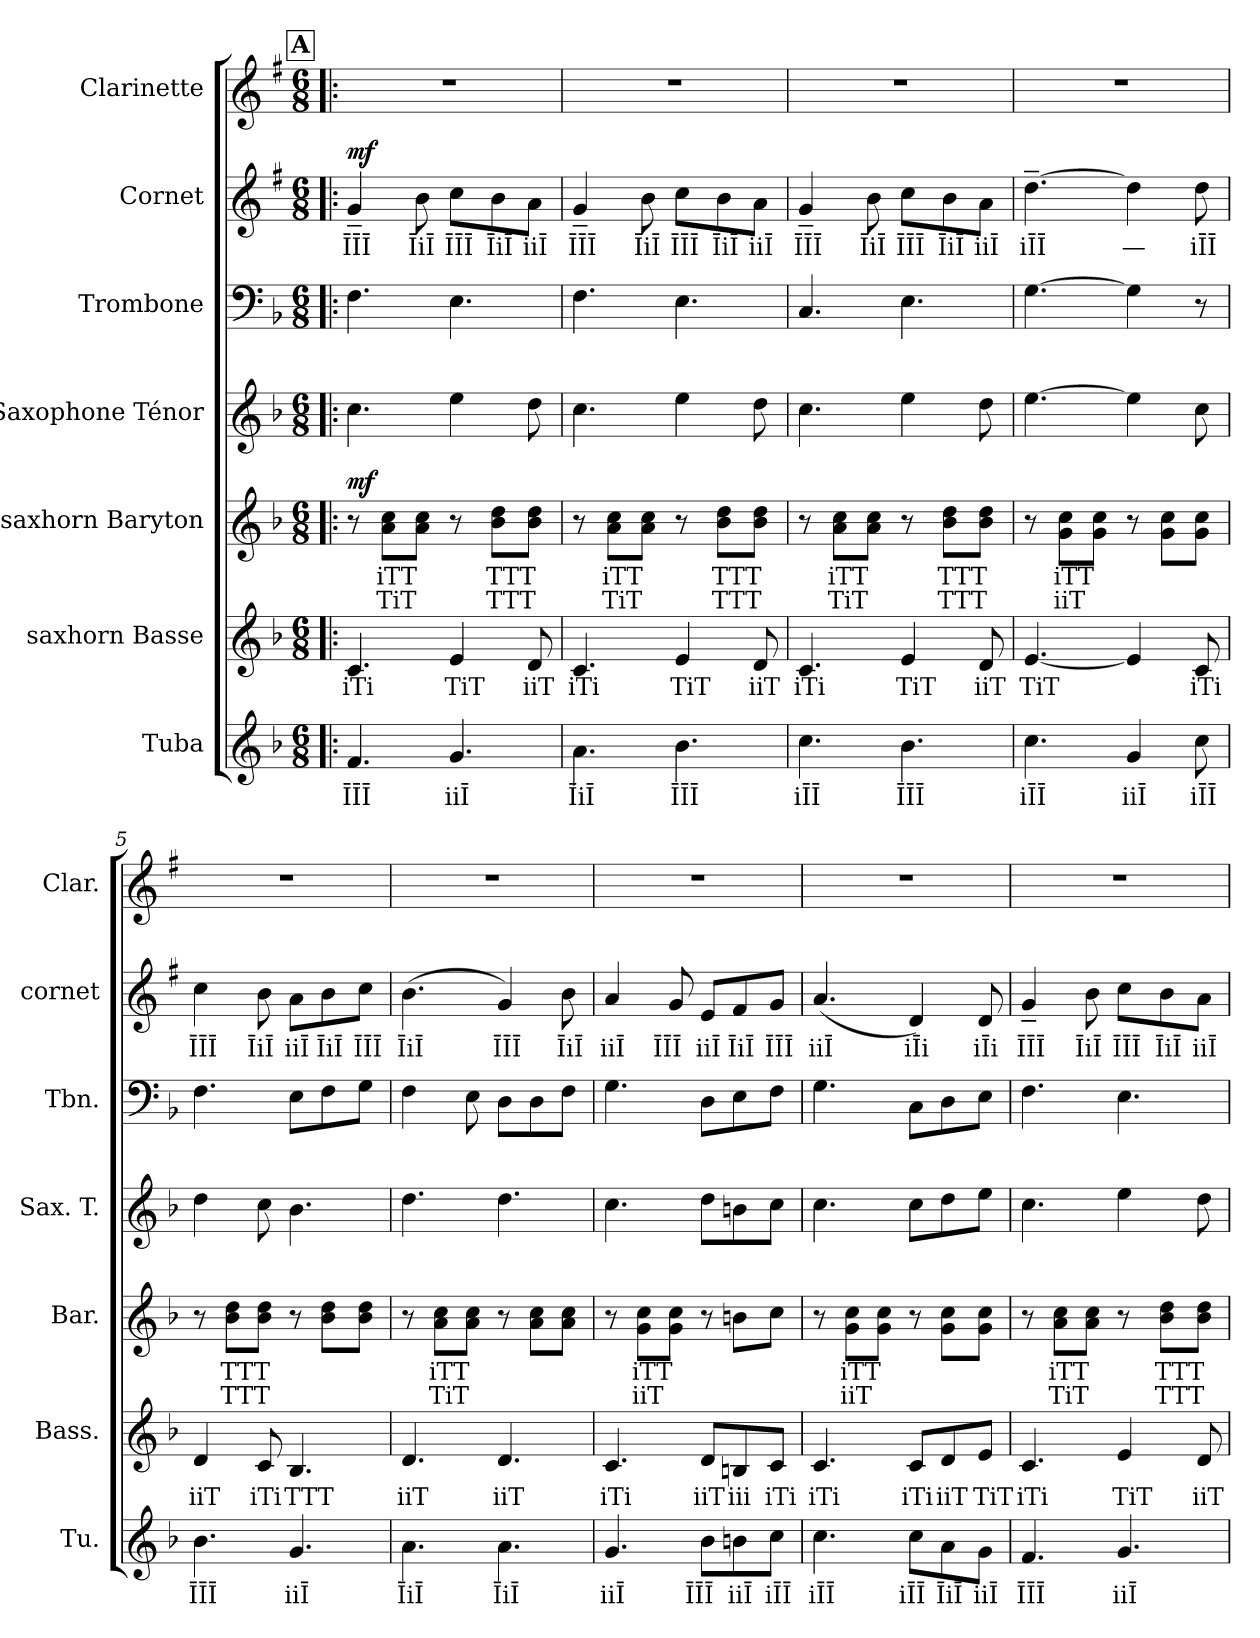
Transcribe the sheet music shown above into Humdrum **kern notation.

**kern	**text	**kern	**text	**kern	**text	**text	**dynam	**kern	**kern	**kern	**text	**dynam	**kern
*part7	*part7	*part6	*part6	*part5	*part5	*part5	*part5	*part4	*part3	*part2	*part2	*part2	*part1
*staff7	*staff7	*staff6	*staff6	*staff5	*staff5	*staff5	*staff5	*staff4	*staff3	*staff2	*staff2	*staff2	*staff1
*I"Tuba	*	*I"saxhorn Basse	*	*I"saxhorn Baryton	*	*	*	*I"Saxophone Ténor	*I"Trombone	*I"Cornet	*	*	*I"Clarinette
*I'Tu.	*	*I'Bass.	*	*I'Bar.	*	*	*	*I'Sax. T.	*I'Tbn.	*I'cornet	*	*	*I'Clar.
*clefG2	*	*clefG2	*	*clefG2	*	*	*	*clefG2	*clefF4	*clefG2	*	*	*clefG2
*ITrd15c26	*	*ITrd8c14	*	*ITrd8c14	*	*	*	*ITrd8c14	*	*ITrd1c2	*	*	*ITrd1c2
*k[b-]	*	*k[b-]	*	*k[b-]	*	*	*	*k[b-]	*k[b-]	*k[b-]	*	*	*k[b-]
*M6/8	*	*M6/8	*	*M6/8	*	*	*	*M6/8	*M6/8	*M6/8	*	*	*M6/8
!!LO:REH:place=s1:a:B:fs=14:t=A
=1!|:	=1!|:	=1!|:	=1!|:	=1!|:	=1!|:	=1!|:	=1!|:	=1!|:	=1!|:	=1!|:	=1!|:	=1!|:	=1!|:
!	!LO:LY:b	!	!LO:LY:b	!	!	!	!LO:DY:b	!	!	!	!LO:LY:b	!LO:DY:b	!
4.FF/	ĪĪĪ	4.C/	iTi	8r	.	.	mf	4.c\	4.F\	4f~/	ĪĪĪ	mf	2.r
!	!	!	!	!	!LO:LY:b	!LO:LY:b	!	!	!	!	!	!	!
.	.	.	.	8A\ 8c\L	iTT	TiT	.	.	.	.	.	.	.
!	!	!	!	!	!	!	!	!	!	!	!LO:LY:b	!	!
.	.	.	.	8A\ 8c\J	.	.	.	.	.	8a\	ĪiĪ	.	.
!	!LO:LY:b	!	!LO:LY:b	!	!	!	!	!	!	!	!LO:LY:b	!	!
4.GG/	iiĪ	4E/	TiT	8r	.	.	.	4e\	4.E\	8b-\L	ĪĪĪ	.	.
!	!	!	!	!	!LO:LY:b	!LO:LY:b	!	!	!	!	!LO:LY:b	!	!
.	.	.	.	8B-\ 8d\L	TTT	TTT	.	.	.	8a\	ĪiĪ	.	.
!	!	!	!LO:LY:b	!	!	!	!	!	!	!	!LO:LY:b	!	!
.	.	8D/	iiT	8B-\ 8d\J	.	.	.	8d\	.	8g\J	iiĪ	.	.
=2	=2	=2	=2	=2	=2	=2	=2	=2	=2	=2	=2	=2	=2
!	!LO:LY:b	!	!LO:LY:b	!	!	!	!	!	!	!	!LO:LY:b	!	!
4.AA\	ĪiĪ	4.C/	iTi	8r	.	.	.	4.c\	4.F\	4f~/	ĪĪĪ	.	2.r
!	!	!	!	!	!LO:LY:b	!LO:LY:b	!	!	!	!	!	!	!
.	.	.	.	8A\ 8c\L	iTT	TiT	.	.	.	.	.	.	.
!	!	!	!	!	!	!	!	!	!	!	!LO:LY:b	!	!
.	.	.	.	8A\ 8c\J	.	.	.	.	.	8a\	ĪiĪ	.	.
!	!LO:LY:b	!	!LO:LY:b	!	!	!	!	!	!	!	!LO:LY:b	!	!
4.BB-\	ĪĪĪ	4E/	TiT	8r	.	.	.	4e\	4.E\	8b-\L	ĪĪĪ	.	.
!	!	!	!	!	!LO:LY:b	!LO:LY:b	!	!	!	!	!LO:LY:b	!	!
.	.	.	.	8B-\ 8d\L	TTT	TTT	.	.	.	8a\	ĪiĪ	.	.
!	!	!	!LO:LY:b	!	!	!	!	!	!	!	!LO:LY:b	!	!
.	.	8D/	iiT	8B-\ 8d\J	.	.	.	8d\	.	8g\J	iiĪ	.	.
=3	=3	=3	=3	=3	=3	=3	=3	=3	=3	=3	=3	=3	=3
!	!LO:LY:b	!	!LO:LY:b	!	!	!	!	!	!	!	!LO:LY:b	!	!
4.C\	iĪĪ	4.C/	iTi	8r	.	.	.	4.c\	4.C/	4f~/	ĪĪĪ	.	2.r
!	!	!	!	!	!LO:LY:b	!LO:LY:b	!	!	!	!	!	!	!
.	.	.	.	8A\ 8c\L	iTT	TiT	.	.	.	.	.	.	.
!	!	!	!	!	!	!	!	!	!	!	!LO:LY:b	!	!
.	.	.	.	8A\ 8c\J	.	.	.	.	.	8a\	ĪiĪ	.	.
!	!LO:LY:b	!	!LO:LY:b	!	!	!	!	!	!	!	!LO:LY:b	!	!
4.BB-\	ĪĪĪ	4E/	TiT	8r	.	.	.	4e\	4.E\	8b-\L	ĪĪĪ	.	.
!	!	!	!	!	!LO:LY:b	!LO:LY:b	!	!	!	!	!LO:LY:b	!	!
.	.	.	.	8B-\ 8d\L	TTT	TTT	.	.	.	8a\	ĪiĪ	.	.
!	!	!	!LO:LY:b	!	!	!	!	!	!	!	!LO:LY:b	!	!
.	.	8D/	iiT	8B-\ 8d\J	.	.	.	8d\	.	8g\J	iiĪ	.	.
!!LO:PB:g=z
=4	=4	=4	=4	=4	=4	=4	=4	=4	=4	=4	=4	=4	=4
!	!LO:LY:b	!	!LO:LY:b	!	!	!	!	!	!	!	!LO:LY:b	!	!
4.C\	iĪĪ	[4.E/	TiT	8r	.	.	.	[4.e\	[4.G\	[4.cc~\	iĪĪ	.	2.r
!	!	!	!	!	!LO:LY:b	!LO:LY:b	!	!	!	!	!	!	!
.	.	.	.	8G\ 8c\L	iTT	iiT	.	.	.	.	.	.	.
.	.	.	.	8G\ 8c\J	.	.	.	.	.	.	.	.	.
!	!LO:LY:b	!	!	!	!	!	!	!	!	!	!LO:LY:b	!	!
4GG/	iiĪ	4E/]	.	8r	.	.	.	4e\]	4G\]	4cc\]	—	.	.
.	.	.	.	8G\ 8c\L	.	.	.	.	.	.	.	.	.
!	!LO:LY:b	!	!LO:LY:b	!	!	!	!	!	!	!	!LO:LY:b	!	!
8C\	iĪĪ	8C/	iTi	8G\ 8c\J	.	.	.	8c\	8r	8cc\	iĪĪ	.	.
=5	=5	=5	=5	=5	=5	=5	=5	=5	=5	=5	=5	=5	=5
!	!LO:LY:b	!	!LO:LY:b	!	!	!	!	!	!	!	!LO:LY:b	!	!
4.BB-\	ĪĪĪ	4D/	iiT	8r	.	.	.	4d\	4.F\	4b-\	ĪĪĪ	.	2.r
!	!	!	!	!	!LO:LY:b	!LO:LY:b	!	!	!	!	!	!	!
.	.	.	.	8B-\ 8d\L	TTT	TTT	.	.	.	.	.	.	.
!	!	!	!LO:LY:b	!	!	!	!	!	!	!	!LO:LY:b	!	!
.	.	8Ci/	iTi	8B-\ 8di\J	.	.	.	8ci\	.	8a\	ĪiĪ	.	.
!	!LO:LY:b	!	!LO:LY:b	!	!	!	!	!	!	!	!LO:LY:b	!	!
4.GG/	iiĪ	4.BB-/	TTT	8r	.	.	.	4.B-\	8E\L	8g\L	iiĪ	.	.
!	!	!	!	!	!	!	!	!	!	!	!LO:LY:b	!	!
.	.	.	.	8B-\ 8d\L	.	.	.	.	8F\	8a\	ĪiĪ	.	.
!	!	!	!	!	!	!	!	!	!	!	!LO:LY:b	!	!
.	.	.	.	8B-\ 8d\J	.	.	.	.	8G\J	8b-\J	ĪĪĪ	.	.
=6	=6	=6	=6	=6	=6	=6	=6	=6	=6	=6	=6	=6	=6
!	!LO:LY:b	!	!LO:LY:b	!	!	!	!	!	!	!	!LO:LY:b	!	!
4.AA\	ĪiĪ	4.D/	iiT	8r	.	.	.	4.d\	4F\	(>4.a\	ĪiĪ	.	2.r
!	!	!	!	!	!LO:LY:b	!LO:LY:b	!	!	!	!	!	!	!
.	.	.	.	8A\ 8c\L	iTT	TiT	.	.	.	.	.	.	.
.	.	.	.	8A\ 8c\J	.	.	.	.	8E\	.	.	.	.
!	!LO:LY:b	!	!LO:LY:b	!	!	!	!	!	!	!	!LO:LY:b	!	!
4.AA\	ĪiĪ	4.D/	iiT	8r	.	.	.	4.d\	8D\L	4f/)	ĪĪĪ	.	.
.	.	.	.	8A\ 8c\L	.	.	.	.	8D\	.	.	.	.
!	!	!	!	!	!	!	!	!	!	!	!LO:LY:b	!	!
.	.	.	.	8A\ 8c\J	.	.	.	.	8F\J	8a\	ĪiĪ	.	.
=7	=7	=7	=7	=7	=7	=7	=7	=7	=7	=7	=7	=7	=7
!	!LO:LY:b	!	!LO:LY:b	!	!	!	!	!	!	!	!LO:LY:b	!	!
4.GG/	iiĪ	4.C/	iTi	8r	.	.	.	4.c\	4.G\	4g/	iiĪ	.	2.r
!	!	!	!	!	!LO:LY:b	!LO:LY:b	!	!	!	!	!	!	!
.	.	.	.	8G\ 8c\L	iTT	iiT	.	.	.	.	.	.	.
!	!	!	!	!	!	!	!	!	!	!	!LO:LY:b	!	!
.	.	.	.	8G\ 8c\J	.	.	.	.	.	8f/	ĪĪĪ	.	.
!	!LO:LY:b	!	!LO:LY:b	!	!	!	!	!	!	!	!LO:LY:b	!	!
8BB-\L	ĪĪĪ	8D/L	iiT	8r	.	.	.	8d\L	8D\L	8d/L	iiĪ	.	.
!	!LO:LY:b	!	!LO:LY:b	!	!	!	!	!	!	!	!LO:LY:b	!	!
8BBn\	iiĪ	8BBn/	iii	8Bn\L	.	.	.	8Bn\	8E\	8e/	ĪiĪ	.	.
!	!LO:LY:b	!	!LO:LY:b	!	!	!	!	!	!	!	!LO:LY:b	!	!
8C\J	iĪĪ	8C/J	iTi	8c\J	.	.	.	8c\J	8F\J	8f/J	ĪĪĪ	.	.
=8	=8	=8	=8	=8	=8	=8	=8	=8	=8	=8	=8	=8	=8
!	!LO:LY:b	!	!LO:LY:b	!	!	!	!	!	!	!	!LO:LY:b	!	!
4.C\	iĪĪ	4.C/	iTi	8r	.	.	.	4.c\	4.G\	(<4.g/	iiĪ	.	2.r
!	!	!	!	!	!LO:LY:b	!LO:LY:b	!	!	!	!	!	!	!
.	.	.	.	8G\ 8c\L	iTT	iiT	.	.	.	.	.	.	.
.	.	.	.	8G\ 8c\J	.	.	.	.	.	.	.	.	.
!	!LO:LY:b	!	!LO:LY:b	!	!	!	!	!	!	!	!LO:LY:b	!	!
8C\L	iĪĪ	8C/L	iTi	8r	.	.	.	8c\L	8C\L	4c/)	iĪi	.	.
!	!LO:LY:b	!	!LO:LY:b	!	!	!	!	!	!	!	!	!	!
8AA\	ĪiĪ	8D/	iiT	8G\ 8c\L	.	.	.	8d\	8D\	.	.	.	.
!	!LO:LY:b	!	!LO:LY:b	!	!	!	!	!	!	!	!LO:LY:b	!	!
8GG\J	iiĪ	8E/J	TiT	8G\ 8c\J	.	.	.	8e\J	8E\J	8c/	iĪi	.	.
!!LO:PB:g=z
=9	=9	=9	=9	=9	=9	=9	=9	=9	=9	=9	=9	=9	=9
!	!LO:LY:b	!	!LO:LY:b	!	!	!	!	!	!	!	!LO:LY:b	!	!
4.FF/	ĪĪĪ	4.C/	iTi	8r	.	.	.	4.c\	4.F\	4f~/	ĪĪĪ	.	2.r
!	!	!	!	!	!LO:LY:b	!LO:LY:b	!	!	!	!	!	!	!
.	.	.	.	8A\ 8c\L	iTT	TiT	.	.	.	.	.	.	.
!	!	!	!	!	!	!	!	!	!	!	!LO:LY:b	!	!
.	.	.	.	8A\ 8c\J	.	.	.	.	.	8a\	ĪiĪ	.	.
!	!LO:LY:b	!	!LO:LY:b	!	!	!	!	!	!	!	!LO:LY:b	!	!
4.GG/	iiĪ	4E/	TiT	8r	.	.	.	4e\	4.E\	8b-\L	ĪĪĪ	.	.
!	!	!	!	!	!LO:LY:b	!LO:LY:b	!	!	!	!	!LO:LY:b	!	!
.	.	.	.	8B-\ 8d\L	TTT	TTT	.	.	.	8a\	ĪiĪ	.	.
!	!	!	!LO:LY:b	!	!	!	!	!	!	!	!LO:LY:b	!	!
.	.	8D/	iiT	8B-\ 8d\J	.	.	.	8d\	.	8g\J	iiĪ	.	.
=	=	=	=	=	=	=	=	=	=	=	=	=	=
*-	*-	*-	*-	*-	*-	*-	*-	*-	*-	*-	*-	*-	*-
